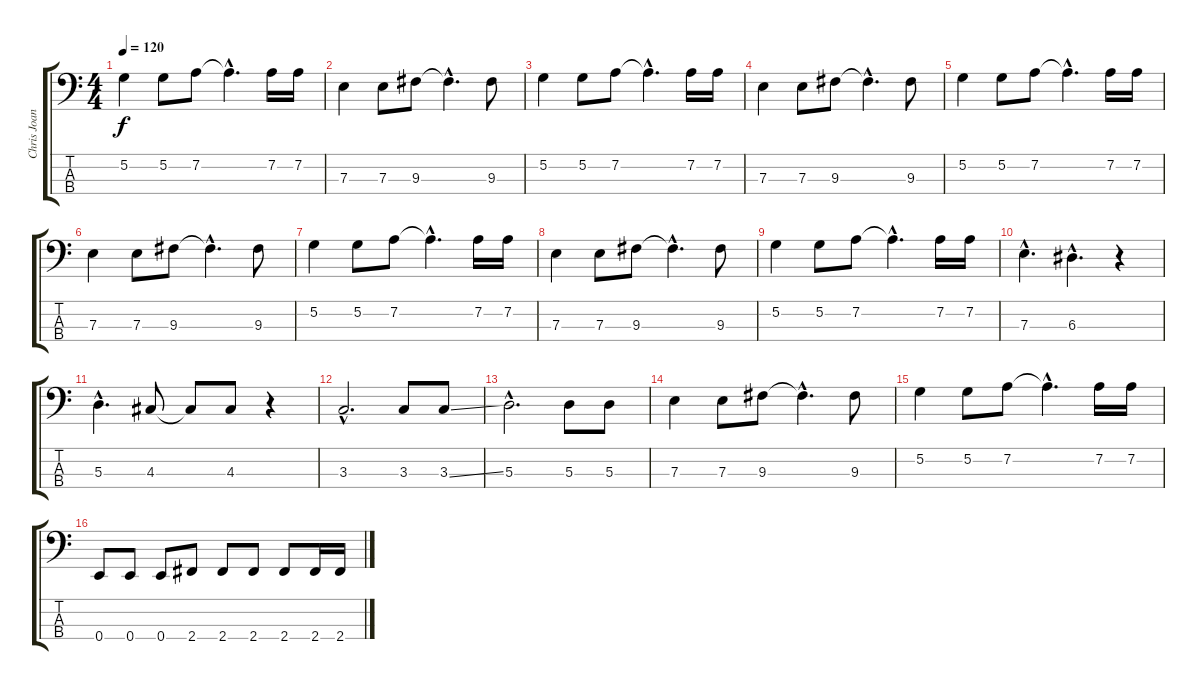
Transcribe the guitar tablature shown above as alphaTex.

\track ("Chris Joannou (basse)" "Chris Joan") {instrument electricbasspick}
\staff {score tabs}
\tuning (G2 D2 A1 E1) {hide}
\ts (4 4)
\tempo 120
\clef f4
\ks c
5.2.4{dy f} 5.2.8 7.2.8 7.2{hac t}.4{d} 7.2.16 7.2.16 |
7.3.4 7.3.8 9.3.8 9.3{hac t}.4{d} 9.3.8 |
5.2.4 5.2.8 7.2.8 7.2{hac t}.4{d} 7.2.16 7.2.16 |
7.3.4 7.3.8 9.3.8 9.3{hac t}.4{d} 9.3.8 |
5.2.4 5.2.8 7.2.8 7.2{hac t}.4{d} 7.2.16 7.2.16 |
7.3.4 7.3.8 9.3.8 9.3{hac t}.4{d} 9.3.8 |
5.2.4 5.2.8 7.2.8 7.2{hac t}.4{d} 7.2.16 7.2.16 |
7.3.4 7.3.8 9.3.8 9.3{hac t}.4{d} 9.3.8 |
5.2.4 5.2.8 7.2.8 7.2{hac t}.4{d} 7.2.16 7.2.16 |
7.3{hac}.4{d} 6.3{hac}.4{d} r.4 |
5.3{hac}.4{d} 4.3.8 4.3{t}.8 4.3.8 r.4 |
3.3{hac}.2{d} 3.3.8 3.3{ss}.8 |
5.3{hac}.2{d} 5.3.8 5.3.8 |
7.3.4 7.3.8 9.3.8 9.3{hac t}.4{d} 9.3.8 |
5.2.4 5.2.8 7.2.8 7.2{hac t}.4{d} 7.2.16 7.2.16 |
0.4.8 0.4.8 0.4.8 2.4.8 2.4.8 2.4.8 2.4.8 2.4.16 2.4.16
